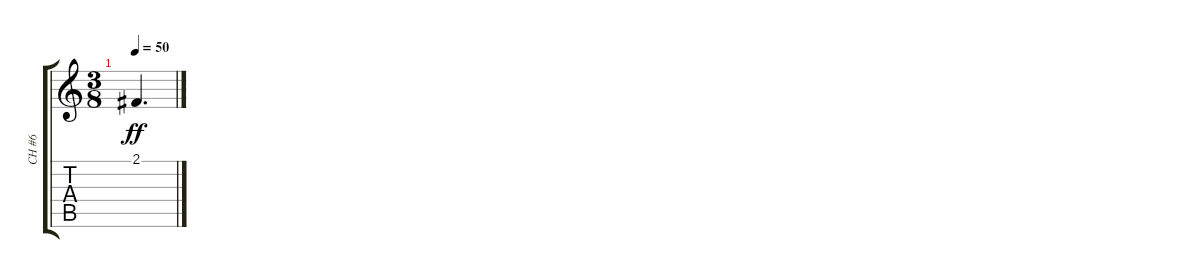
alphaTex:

\track ("CH #6" "CH #6") {instrument stringensemble1}
\staff {score tabs}
\tuning (E4 B3 G3 D3 A2 E2) {hide}
\ts (3 8)
\tempo 50
\clef g2
\ks c
2.1.4{d dy ff}
